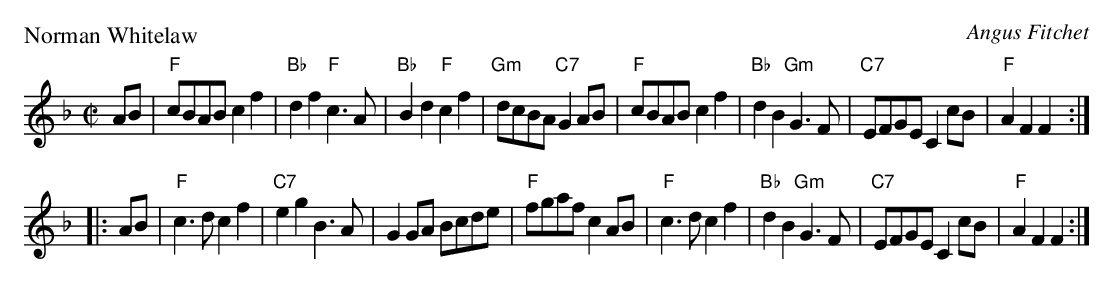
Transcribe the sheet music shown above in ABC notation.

X:1
P: Norman Whitelaw
C: Angus Fitchet
M: C|
L: 1/8
K: F
AB \
| "F"cBAB c2f2 | "Bb"d2f2 "F"c3A | "Bb"B2d2 "F"c2f2 | "Gm"dcBA "C7"G2AB \
| "F"cBAB c2f2 | "Bb"d2B2 "Gm"G3F | "C7"EFGE C2cB | "F"A2F2 F2 :|
|: AB \
| "F"c3d c2f2 | "C7"e2g2 B3A | G2GA Bcde | "F"fgaf c2AB \
| "F"c3d c2f2 | "Bb"d2B2 "Gm"G3F | "C7"EFGE C2cB | "F"A2F2 F2 :|
